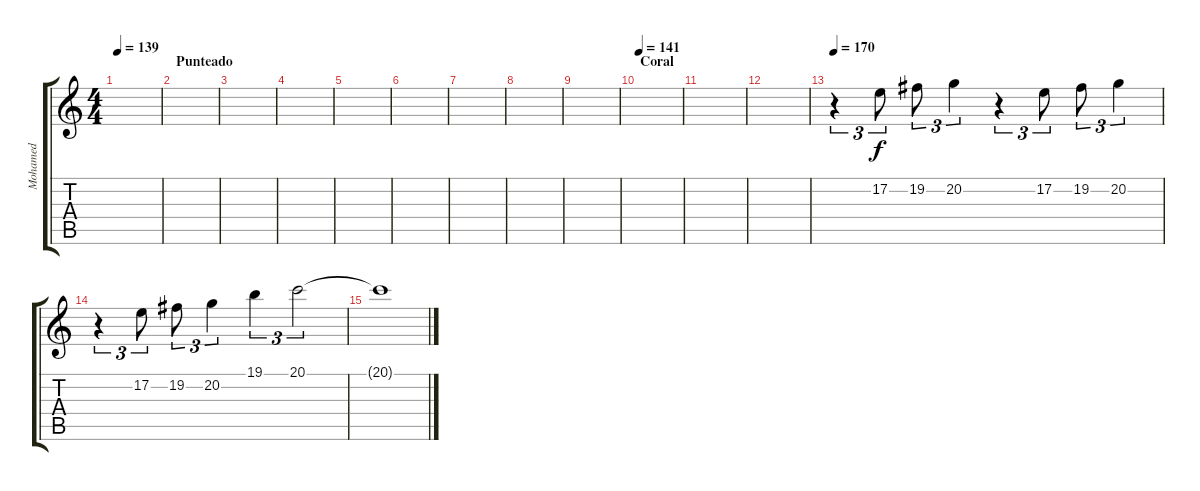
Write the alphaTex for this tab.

\track ("Mohamed" "Mohamed") {instrument violin}
\staff {score tabs}
\tuning (E4 B3 G3 D3 A2 E2) {hide}
\ts (4 4)
\tempo 139
\clef g2
\ks c
|
\section ("" "Punteado")
|
|
|
|
|
|
|
|
\section ("" "Coral")
\tempo 141
|
|
|
\tempo 170
r.4{tu (3 2) volume 5} 17.2.8{tu (3 2)} 19.2.8{tu (3 2)} 20.2.4{tu (3 2)} r.4{tu (3 2)} 17.2.8{tu (3 2)} 19.2.8{tu (3 2)} 20.2.4{tu (3 2)} |
r.4{tu (3 2)} 17.2.8{tu (3 2)} 19.2.8{tu (3 2)} 20.2.4{tu (3 2)} 19.1.4{tu (3 2)} 20.1.2{tu (3 2)} |
20.1{t}.1
